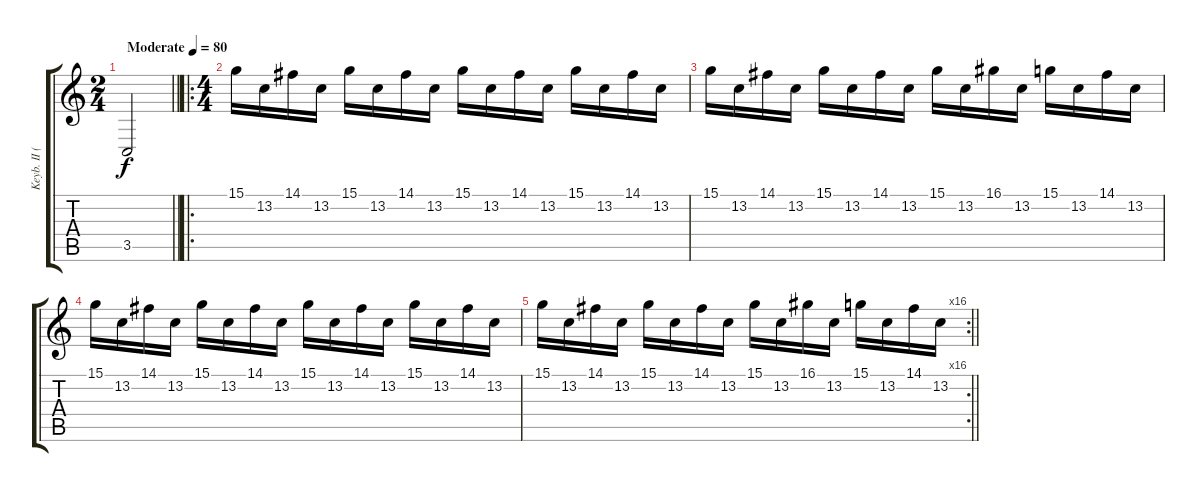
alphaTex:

\track ("Keyb. II (FX)" "Keyb. II (") {instrument marimba}
\staff {score tabs}
\tuning (E4 B3 G3 D3 A2 E2) {hide}
\ts (2 4)
\tempo (80 "Moderate")
\clef g2
\barLineRight lightlight
\ks c
3.5.2{dy f instrument marimba} |
\ro
\ts (4 4)
15.1.16 13.2.16 14.1.16 13.2.16 15.1.16 13.2.16 14.1.16 13.2.16 15.1.16 13.2.16 14.1.16 13.2.16 15.1.16 13.2.16 14.1.16 13.2.16 |
15.1.16 13.2.16 14.1.16 13.2.16 15.1.16 13.2.16 14.1.16 13.2.16 15.1.16 13.2.16 16.1.16 13.2.16 15.1.16 13.2.16 14.1.16 13.2.16 |
15.1.16 13.2.16 14.1.16 13.2.16 15.1.16 13.2.16 14.1.16 13.2.16 15.1.16 13.2.16 14.1.16 13.2.16 15.1.16 13.2.16 14.1.16 13.2.16 |
\rc 16
\barLineRight lightlight
15.1.16 13.2.16 14.1.16 13.2.16 15.1.16 13.2.16 14.1.16 13.2.16 15.1.16 13.2.16 16.1.16 13.2.16 15.1.16 13.2.16 14.1.16 13.2.16
